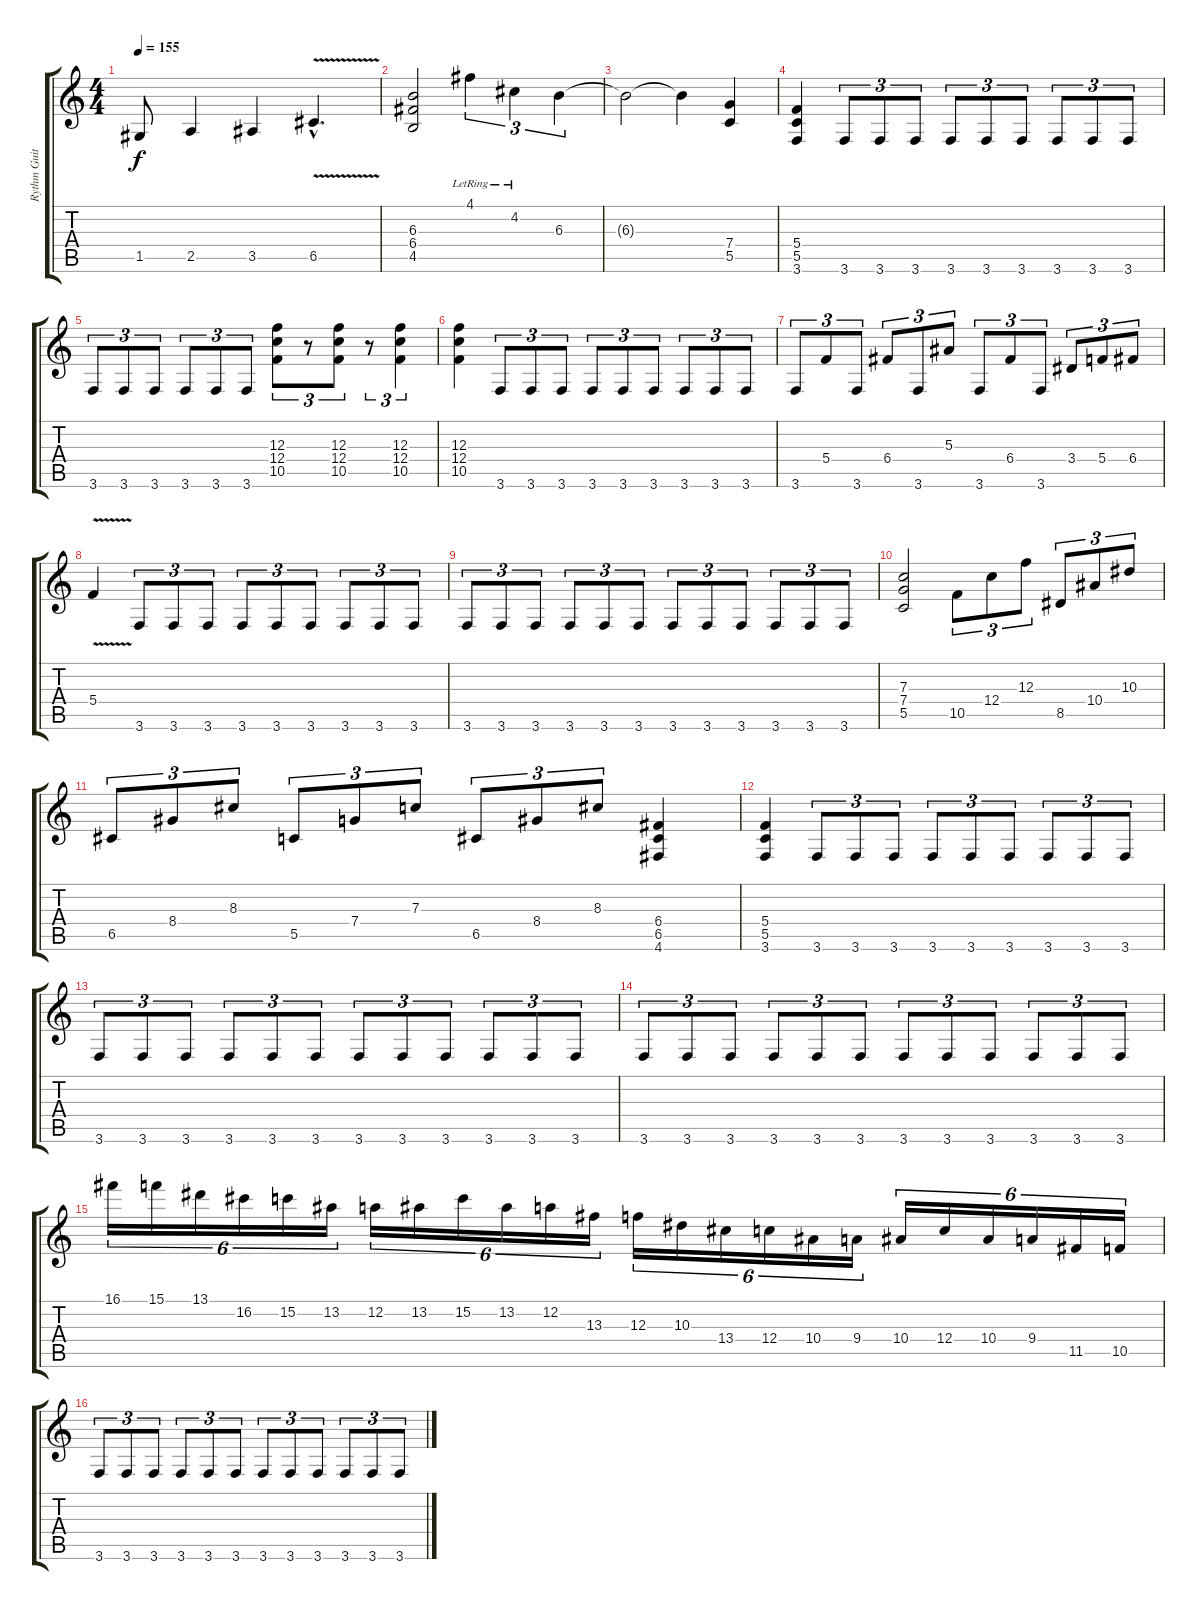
\track ("Rythm Guitar" "Rythm Guit") {instrument distortionguitar}
\staff {score tabs}
\tuning (D4 A3 F3 C3 G2 D2) {hide}
\ts (4 4)
\tempo 155
\clef g2
\ks c
1.5{t}.8{dy f} 2.5.4 3.5.4 6.5{v hac}.4{d} |
(6.3 6.4 4.5).2 4.1{lr}.4{tu (3 2)} 4.2{lr}.4{tu (3 2)} 6.3.4{tu (3 2)} |
6.3{t}.2 6.3{t}.4 (7.4 5.5).4 |
(5.4 5.5 3.6).4 3.6.8{tu (3 2)} 3.6.8{tu (3 2)} 3.6.8{tu (3 2)} 3.6.8{tu (3 2)} 3.6.8{tu (3 2)} 3.6.8{tu (3 2)} 3.6.8{tu (3 2)} 3.6.8{tu (3 2)} 3.6.8{tu (3 2)} |
3.6.8{tu (3 2)} 3.6.8{tu (3 2)} 3.6.8{tu (3 2)} 3.6.8{tu (3 2)} 3.6.8{tu (3 2)} 3.6.8{tu (3 2)} (12.3 12.4 10.5).8{tu (3 2)} r.8{tu (3 2)} (12.3 12.4 10.5).8{tu (3 2)} r.8{tu (3 2)} (12.3 12.4 10.5).4{tu (3 2)} |
(12.3 12.4 10.5).4 3.6.8{tu (3 2)} 3.6.8{tu (3 2)} 3.6.8{tu (3 2)} 3.6.8{tu (3 2)} 3.6.8{tu (3 2)} 3.6.8{tu (3 2)} 3.6.8{tu (3 2)} 3.6.8{tu (3 2)} 3.6.8{tu (3 2)} |
3.6.8{tu (3 2)} 5.4.8{tu (3 2)} 3.6.8{tu (3 2)} 6.4.8{tu (3 2)} 3.6.8{tu (3 2)} 5.3.8{tu (3 2)} 3.6.8{tu (3 2)} 6.4.8{tu (3 2)} 3.6.8{tu (3 2)} 3.4.8{tu (3 2)} 5.4.8{tu (3 2)} 6.4.8{tu (3 2)} |
5.4{v}.4 3.6.8{tu (3 2)} 3.6.8{tu (3 2)} 3.6.8{tu (3 2)} 3.6.8{tu (3 2)} 3.6.8{tu (3 2)} 3.6.8{tu (3 2)} 3.6.8{tu (3 2)} 3.6.8{tu (3 2)} 3.6.8{tu (3 2)} |
3.6.8{tu (3 2)} 3.6.8{tu (3 2)} 3.6.8{tu (3 2)} 3.6.8{tu (3 2)} 3.6.8{tu (3 2)} 3.6.8{tu (3 2)} 3.6.8{tu (3 2)} 3.6.8{tu (3 2)} 3.6.8{tu (3 2)} 3.6.8{tu (3 2)} 3.6.8{tu (3 2)} 3.6.8{tu (3 2)} |
(7.3 7.4 5.5).2 10.5.8{tu (3 2)} 12.4.8{tu (3 2)} 12.3.8{tu (3 2)} 8.5.8{tu (3 2)} 10.4.8{tu (3 2)} 10.3.8{tu (3 2)} |
6.5.8{tu (3 2)} 8.4.8{tu (3 2)} 8.3.8{tu (3 2)} 5.5.8{tu (3 2)} 7.4.8{tu (3 2)} 7.3.8{tu (3 2)} 6.5.8{tu (3 2)} 8.4.8{tu (3 2)} 8.3.8{tu (3 2)} (6.4 6.5 4.6).4 |
(5.4 5.5 3.6).4 3.6.8{tu (3 2)} 3.6.8{tu (3 2)} 3.6.8{tu (3 2)} 3.6.8{tu (3 2)} 3.6.8{tu (3 2)} 3.6.8{tu (3 2)} 3.6.8{tu (3 2)} 3.6.8{tu (3 2)} 3.6.8{tu (3 2)} |
3.6.8{tu (3 2)} 3.6.8{tu (3 2)} 3.6.8{tu (3 2)} 3.6.8{tu (3 2)} 3.6.8{tu (3 2)} 3.6.8{tu (3 2)} 3.6.8{tu (3 2)} 3.6.8{tu (3 2)} 3.6.8{tu (3 2)} 3.6.8{tu (3 2)} 3.6.8{tu (3 2)} 3.6.8{tu (3 2)} |
3.6.8{tu (3 2)} 3.6.8{tu (3 2)} 3.6.8{tu (3 2)} 3.6.8{tu (3 2)} 3.6.8{tu (3 2)} 3.6.8{tu (3 2)} 3.6.8{tu (3 2)} 3.6.8{tu (3 2)} 3.6.8{tu (3 2)} 3.6.8{tu (3 2)} 3.6.8{tu (3 2)} 3.6.8{tu (3 2)} |
16.1.16{tu (6 4)} 15.1.16{tu (6 4)} 13.1.16{tu (6 4)} 16.2.16{tu (6 4)} 15.2.16{tu (6 4)} 13.2.16{tu (6 4)} 12.2.16{tu (6 4)} 13.2.16{tu (6 4)} 15.2.16{tu (6 4)} 13.2.16{tu (6 4)} 12.2.16{tu (6 4)} 13.3.16{tu (6 4)} 12.3.16{tu (6 4)} 10.3.16{tu (6 4)} 13.4.16{tu (6 4)} 12.4.16{tu (6 4)} 10.4.16{tu (6 4)} 9.4.16{tu (6 4)} 10.4.16{tu (6 4)} 12.4.16{tu (6 4)} 10.4.16{tu (6 4)} 9.4.16{tu (6 4)} 11.5.16{tu (6 4)} 10.5.16{tu (6 4)} |
3.6.8{tu (3 2)} 3.6.8{tu (3 2)} 3.6.8{tu (3 2)} 3.6.8{tu (3 2)} 3.6.8{tu (3 2)} 3.6.8{tu (3 2)} 3.6.8{tu (3 2)} 3.6.8{tu (3 2)} 3.6.8{tu (3 2)} 3.6.8{tu (3 2)} 3.6.8{tu (3 2)} 3.6.8{tu (3 2)}
